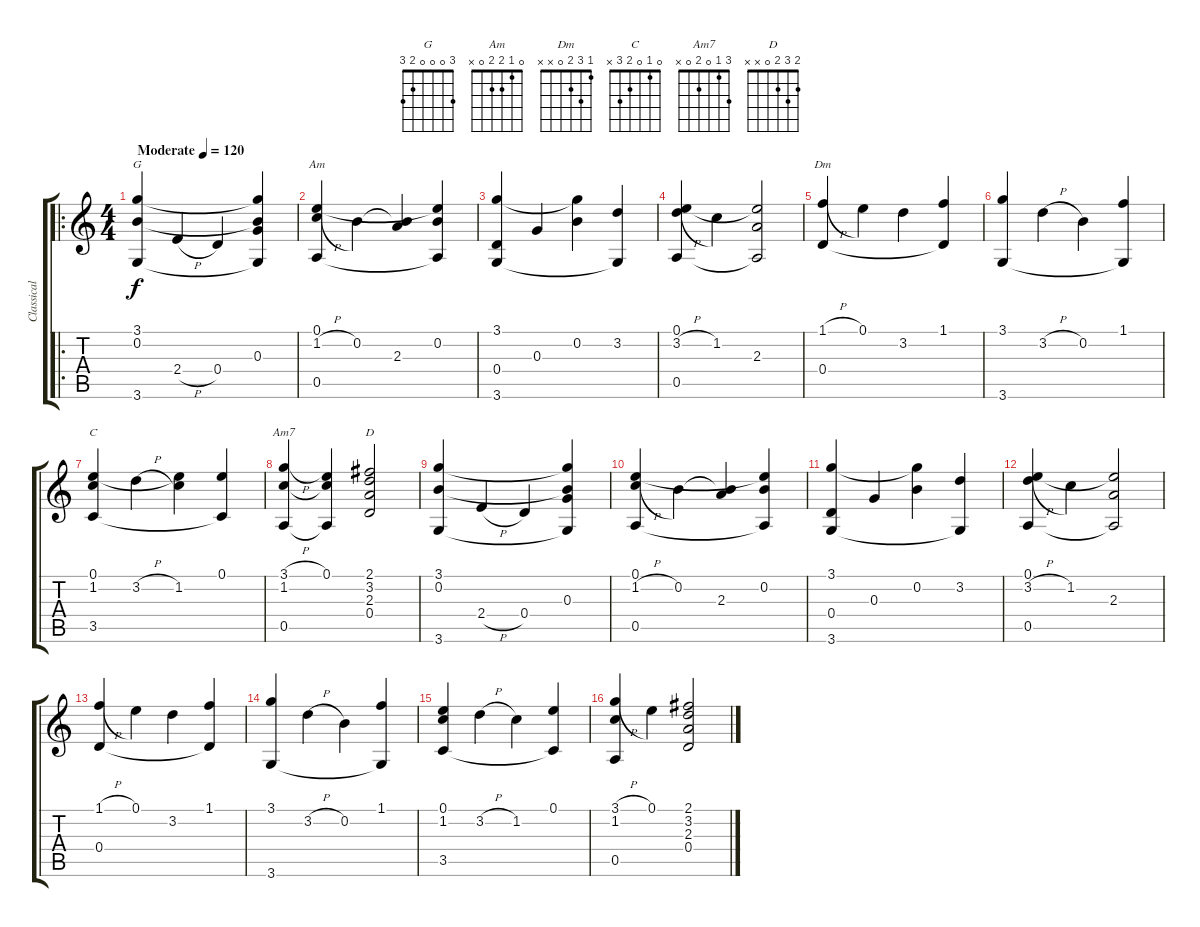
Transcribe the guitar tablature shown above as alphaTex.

\track ("Classical Guitar" "Classical ") {instrument acousticguitarnylon}
\staff {score tabs}
\tuning (E4 B3 G3 D3 A2 E2) {hide}
\chord ("G" 3 0 0 0 2 3)
\chord ("Am" 0 1 2 2 0 x)
\chord ("Dm" 1 3 2 0 x x)
\chord ("C" 0 1 0 2 3 x)
\chord ("Am7" 3 1 0 2 0 x)
\chord ("D" 2 3 2 0 x x)
\ro
\ts (4 4)
\tempo (120 "Moderate")
\clef g2
\ks c
(3.1 0.2 3.6).4{ch "G" dy f instrument acousticguitarnylon} 2.4{h}.4 0.4.4 (3.1{t} 0.2{t} 0.3 3.6{t}).4 |
(0.1 1.2{h} 0.5).4{ch "Am"} 0.2.4 (0.2{t} 2.3).4 (0.1{t} 0.2 0.5{t}).4 |
(3.1 0.4 3.6).4 0.3.4 (3.1{t} 0.2).4 (3.2 3.6{t}).4 |
(0.1 3.2{h} 0.5).4 1.2.4 (0.1{t} 2.3 0.5{t}).2 |
(1.1{h} 0.4).4{ch "Dm"} 0.1.4 3.2.4 (1.1 0.4{t}).4 |
(3.1 3.6).4 3.2{h}.4 0.2.4 (1.1 3.6{t}).4 |
(0.1 1.2 3.5).4{ch "C"} 3.2{h}.4 (0.1{t} 1.2).4 (0.1 3.5{t}).4 |
(3.1{h} 1.2 0.5).4{ch "Am7"} (0.1 1.2{t} 0.5{t}).4 (2.1 3.2 2.3 0.4).2{ch "D"} |
(3.1 0.2 3.6).4 2.4{h}.4 0.4.4 (3.1{t} 0.2{t} 0.3 3.6{t}).4 |
(0.1 1.2{h} 0.5).4 0.2.4 (0.2{t} 2.3).4 (0.1{t} 0.2 0.5{t}).4 |
(3.1 0.4 3.6).4 0.3.4 (3.1{t} 0.2).4 (3.2 3.6{t}).4 |
(0.1 3.2{h} 0.5).4 1.2.4 (0.1{t} 2.3 0.5{t}).2 |
(1.1{h} 0.4).4 0.1.4 3.2.4 (1.1 0.4{t}).4 |
(3.1 3.6).4 3.2{h}.4 0.2.4 (1.1 3.6{t}).4 |
(0.1 1.2 3.5).4 3.2{h}.4 1.2.4 (0.1 3.5{t}).4 |
(3.1{h} 1.2 0.5).4 0.1.4 (2.1 3.2 2.3 0.4).2
